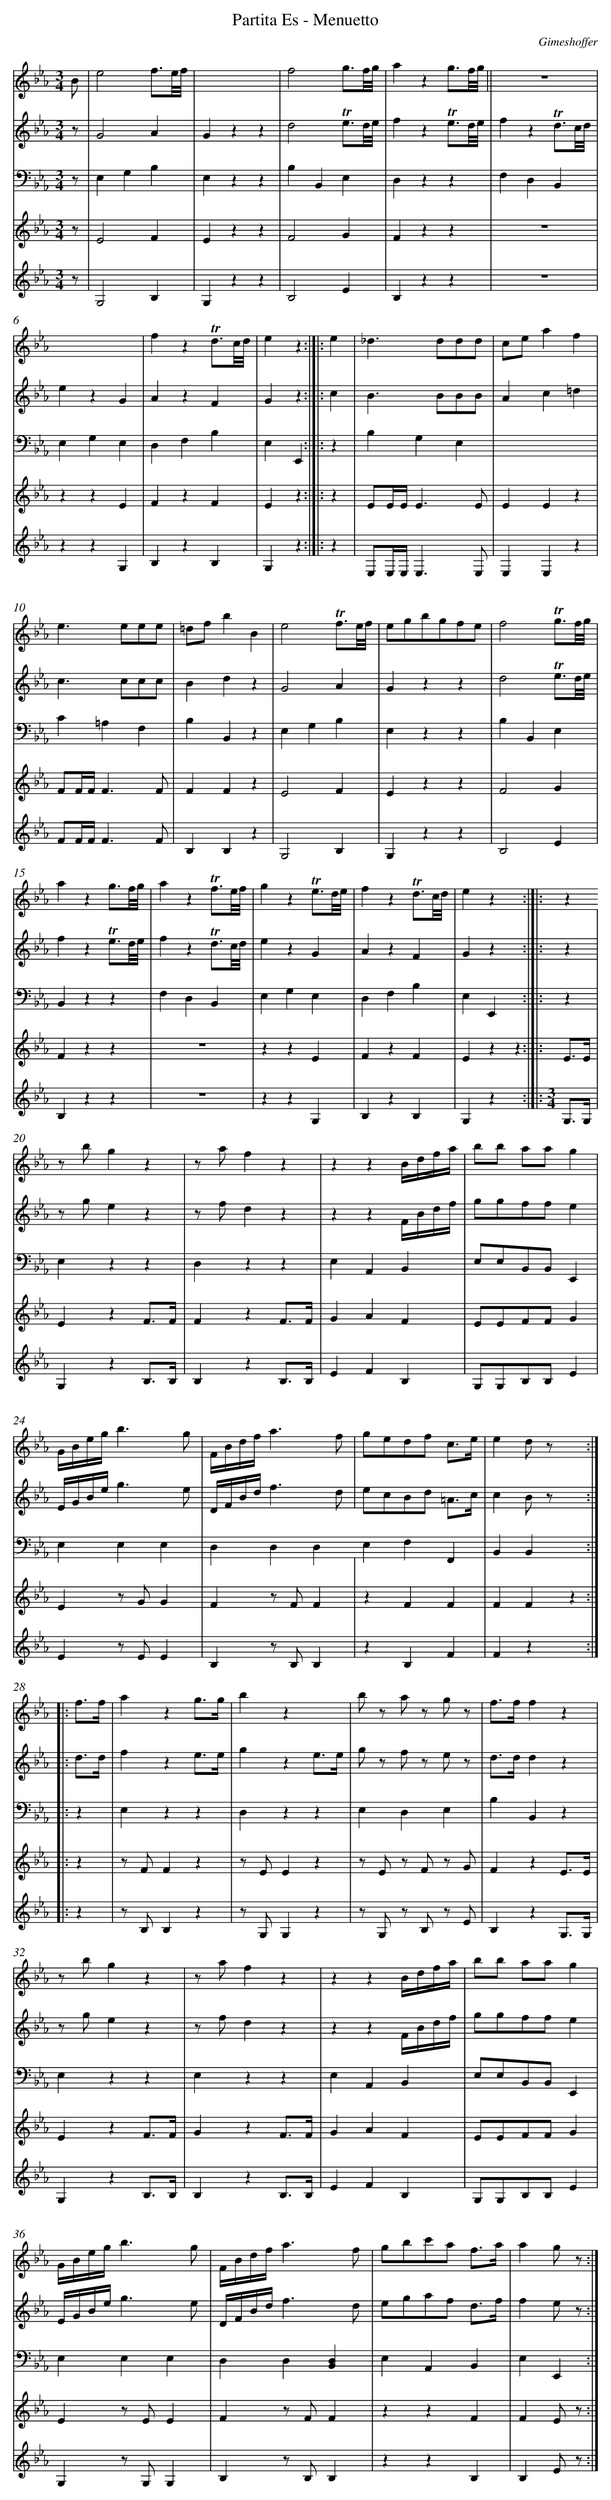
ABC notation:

X:1
T: Partita Es - Menuetto
C: Gimeshoffer
L: 1/4
M: 3/4
V: 1 clef=treble
V: 2 clef=treble
V: 3 clef=bass
V: 4 clef=treble
V: 5 clef=treble
K: Eb
[V:1] B/ [I:setbarnb 1]|
[V:2] z/ |
[V:3] z/ |
[V:4] z/ |
[V:5] z/ |
[V:1] e2f3//e/8f/8 |
[V:2] G2A |
[V:3] E,G,B, |
[V:4] E2F |
[V:5] G,2B, |
[V:1] x3 |
[V:2] Gzz |
[V:3] E,zz |
[V:4] Ezz |
[V:5] G,zz |
[V:1] f2g3//f/8g/8 |
[V:2] d2!trill!e3//d/8e/8 |
[V:3] B,B,,E, |
[V:4] F2G |
[V:5] B,2E |
[V:1] azg3//f/8g/8 ||
[V:2] fz!trill!e3//d/8e/8 |
[V:3] D,zz |
[V:4] Fzz |
[V:5] B,zz |
[V:1] z3 |
[V:2] fz!trill!d3//c/8d/8 |
[V:3] F,D,B,, |
[V:4] z3 |
[V:5] z3 |
[V:1] x3 |
[V:2] ezG |
[V:3] E,G,E, |
[V:4] zzE |
[V:5] zzG, |
[V:1] fz!trill!d3//c/8d/8 |
[V:2] AzF |
[V:3] D,F,B, |
[V:4] FzF |
[V:5] B,zB, |
[V:1] ez [I:setbarnb 8]:|]|:
[V:2] Gz :|]|:
[V:3] E,E,, :|]|:
[V:4] Ez :|]|:
[V:5] G,z :|]|:
[V:1] e |
[V:2] c |
[V:3] z |
[V:4] z |
[V:5] z |
[V:1] _d>dd/d/ |
[V:2] B>BB/B/ |
[V:3] B,G,E, |
[V:4] E/E//E//E3/E/ |
[V:5] E,/E,//E,//E,3/E,/ |
[V:1] c/e/af |
[V:2] Ac=d |
[V:3] x3 |
[V:4] EEz |
[V:5] E,E,z |
[V:1] e>ee/e/ |
[V:2] c>cc/c/ |
[V:3] C=A,F, |
[V:4] F/F//F//F3/F/ |
[V:5] F/F//F//F3/F/ |
[V:1] =d/f/bB |
[V:2] Bdz |
[V:3] B,B,,z |
[V:4] FFz |
[V:5] B,B,z |
[V:1] e2!trill!f3//e/8f/8 |
[V:2] G2A |
[V:3] E,G,B, |
[V:4] E2F |
[V:5] G,2B, |
[V:1] e/g/b/g/f/e/ |
[V:2] Gzz |
[V:3] E,zz |
[V:4] Ezz |
[V:5] G,zz |
[V:1] f2!trill!g3//f/8g/8 |
[V:2] d2!trill!e3//d/8e/8 |
[V:3] B,B,,E, |
[V:4] F2G |
[V:5] B,2E |
[V:1] azg3//f/8g/8 |
[V:2] fz!trill!e3//d/8e/8 |
[V:3] B,,zz |
[V:4] Fzz |
[V:5] B,zz |
[V:1] az!trill!f3//e/8f/8 |
[V:2] fz!trill!d3//c/8d/8 |
[V:3] F,D,B,, |
[V:4] z3 |
[V:5] z3 |
[V:1] gz!trill!e3//d/8e/8 |
[V:2] ezG |
[V:3] E,G,E, |
[V:4] zzE |
[V:5] zzG, |
[V:1] fz!trill!d3//c/8d/8 |
[V:2] AzF |
[V:3] D,F,B, |
[V:4] FzF |
[V:5] B,zB, |
[V:1] ezx :|]|:
[V:2] Gzx :|]|:
[V:3] E,E,,x :|]|:
[V:4] Ezz :|]|:
[V:5] G,zx :|]|:
[V:1] z [|]
[V:2] z |
[V:3] z |
[V:4] E3//E// |
[V:5] [M:3/4]G,3//G,// |
[V:1] z/ b/gz |
[V:2] z/ g/ez |
[V:3] E,zz |
[V:4] EzF3//F// |
[V:5] G,zB,3//B,// |
[V:1] z/ a/fz |
[V:2] z/ f/dz |
[V:3] D,zz |
[V:4] FzF3//F// |
[V:5] B,zB,3//B,// |
[V:1] zzB//d//f//a// |
[V:2] zzF//B//d//f// |
[V:3] E,A,,B,, |
[V:4] GAF |
[V:5] EFB, |
[V:1] b/b/ a/a/g |
[V:2] g/g/f/f/e |
[V:3] E,/E,/B,,/B,,/E,, |
[V:4] E/E/F/F/G |
[V:5] G,/G,/B,/B,/E |
[V:1] G//B//e//g//b3/g/ |
[V:2] E//G//B//e//g3/e/ |
[V:3] E,E,E, |
[V:4] Ez/ G/G |
[V:5] Ez/ E/E |
[V:1] F//B//d//f//a3/f/ |
[V:2] D//F//B//d//f3/d/ |
[V:3] D,D,D, [|]
[V:4] Fz/ F/F |
[V:5] B,z/ B,/B, |
[V:1] g/e/d/f/ c3//e// |
[V:2] e/c/B/d/ =A3//c// |
[V:3] E,F,F,, |
[V:4] zFF |
[V:5] zB,F |
[V:1] ed/ z/x :|]|:
[V:2] cB/ z/x :|]|:
[V:3] B,,B,,x :|]|:
[V:4] FFz :|]|:
[V:5] Fzx :|]|:
[V:1] f3//f// |
[V:2] d3//d// |
[V:3] z |
[V:4] z |
[V:5] z |
[V:1] azg3//g// |
[V:2] fze3//e// |
[V:3] E,zz |
[V:4] z/ F/Fz |
[V:5] z/ B,/B,z |
[V:1] bzx |
[V:2] gze3//e// |
[V:3] D,zz |
[V:4] z/ E/Ez |
[V:5] z/ G,/G,z |
[V:1] b/ z/ a/ z/ g/ z/ |
[V:2] g/ z/ f/ z/ e/ z/ |
[V:3] E,D,E, |
[V:4] z/ E/ z/ F/ z/ G/ |
[V:5] z/ G,/ z/ B,/ z/ E/ |
[V:1] f/>f/fz |
[V:2] d/>d/dz |
[V:3] B,B,,z |
[V:4] FzE3//E// |
[V:5] B,zG,3//G,// |
[V:1] z/ b/gz |
[V:2] z/ g/ez |
[V:3] E,zz |
[V:4] EzF3//F// |
[V:5] G,zB,3//B,// |
[V:1] z/ a/fz |
[V:2] z/ f/dz |
[V:3] E,zz |
[V:4] GzF3//F// |
[V:5] B,zB,3//B,// |
[V:1] zzB//d//f//a// |
[V:2] zzF//B//d//f// |
[V:3] E,A,,B,, |
[V:4] GAF |
[V:5] EFB, |
[V:1] b/b/ a/a/g |
[V:2] g/g/f/f/e |
[V:3] E,/E,/B,,/B,,/E,, |
[V:4] E/E/F/F/G |
[V:5] G,/G,/B,/B,/E |
[V:1] G//B//e//g//b3/g/ |
[V:2] E//G//B//e//g3/e/ |
[V:3] E,E,E, |
[V:4] Ez/ E/E |
[V:5] G,z/ G,/G, |
[V:1] F//B//d//f//a3/f/ |
[V:2] D//F//B//d//f3/d/ |
[V:3] D,D,[D,B,,] |
[V:4] Fz/ F/F |
[V:5] B,z/ B,/B, |
[V:1] g/b/c'/a/ f3//a// |
[V:2] e/g/a/f/ d3//f// |
[V:3] E,A,,B,, |
[V:4] zzF |
[V:5] zzB, |
[V:1] ag/ z/ :|]
[V:2] fe/ z/ :|]
[V:3] E,E,, :|]
[V:4] FE/ z/ :|]
[V:5] B,E/ z/ :|]
